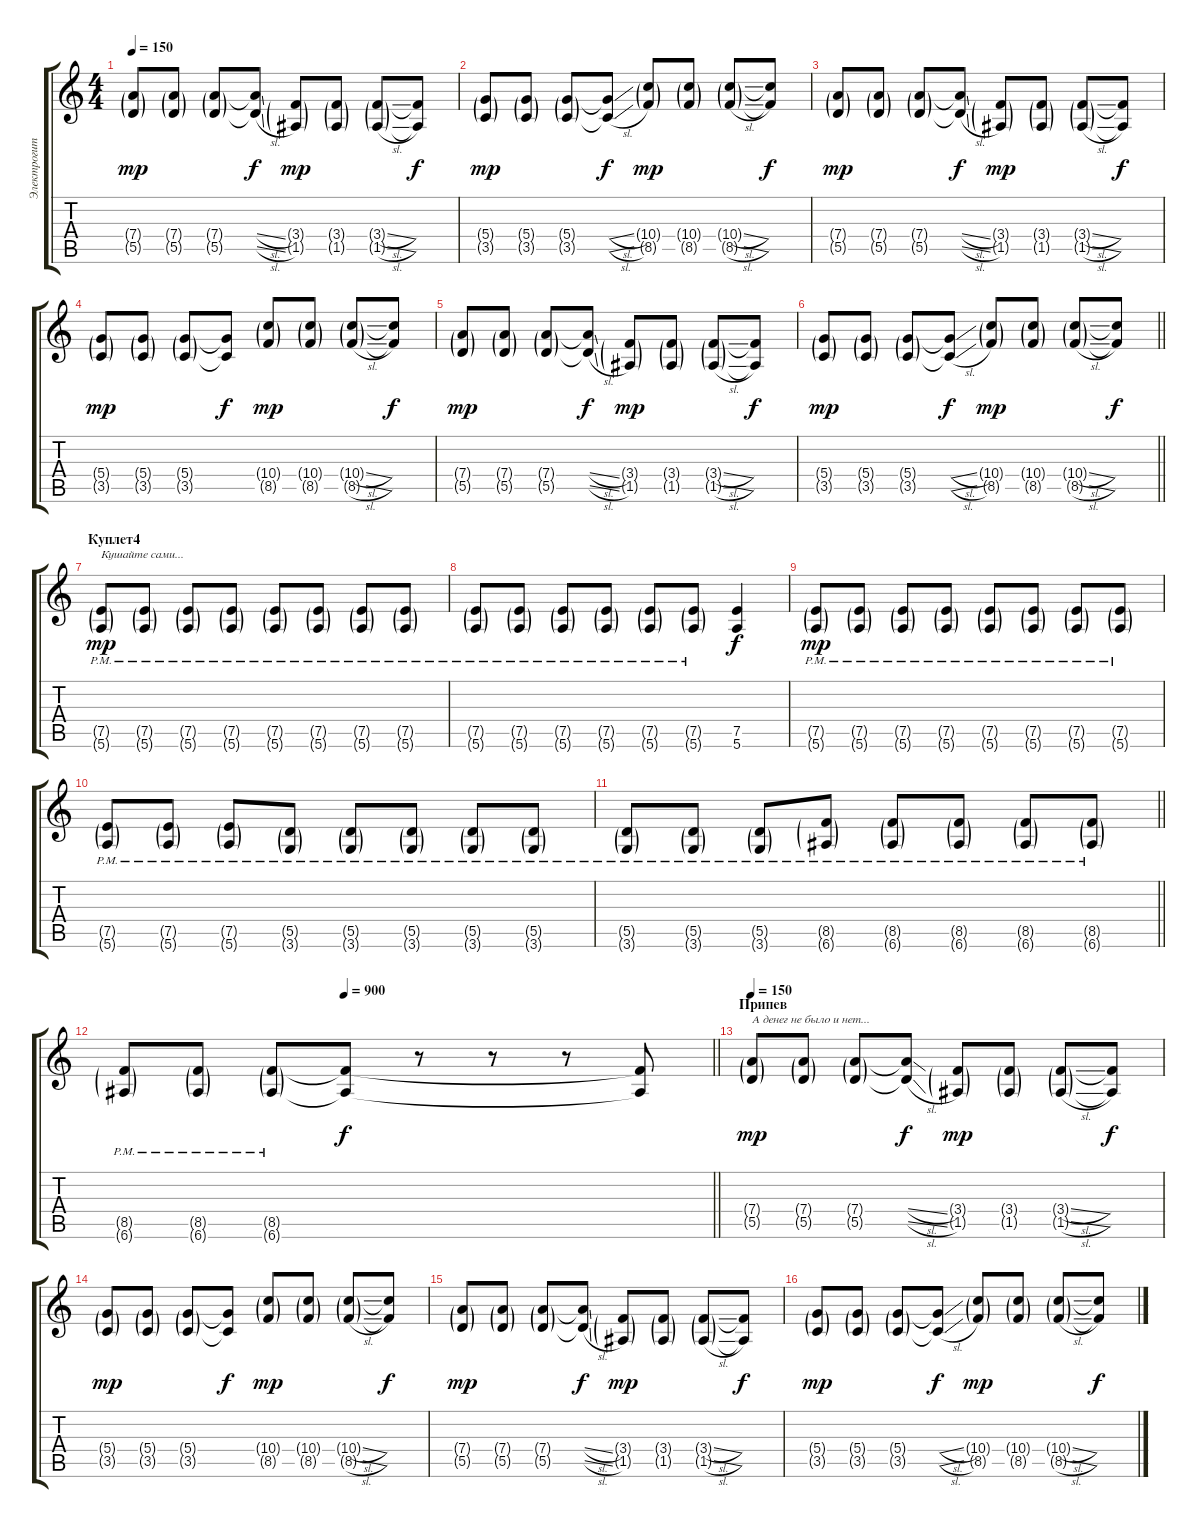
\track ("Электрогитара" "Электрогит") {instrument overdrivenguitar}
\staff {score tabs}
\tuning (E4 B3 G3 D3 A2 E2) {hide}
\ts (4 4)
\tempo 150
\clef g2
\ks c
(7.4{g} 5.5{g}).8{dy mp} (7.4{g} 5.5{g}).8 (7.4{g} 5.5{g}).8 (7.4{sl t} 5.5{sl t}).8{dy f} (3.4{g} 1.5{g}).8{dy mp} (3.4{g} 1.5{g}).8 (3.4{sl g} 1.5{sl g}).8 (3.4{t} 1.5{t}).8{dy f} |
(5.4{g} 3.5{g}).8{dy mp} (5.4{g} 3.5{g}).8 (5.4{g} 3.5{g}).8 (5.4{sl t} 3.5{sl t}).8{dy f} (10.4{g} 8.5{g}).8{dy mp} (10.4{g} 8.5{g}).8 (10.4{sl g} 8.5{sl g}).8 (10.4{t} 8.5{t}).8{dy f} |
(7.4{g} 5.5{g}).8{dy mp} (7.4{g} 5.5{g}).8 (7.4{g} 5.5{g}).8 (7.4{sl t} 5.5{sl t}).8{dy f} (3.4{g} 1.5{g}).8{dy mp} (3.4{g} 1.5{g}).8 (3.4{sl g} 1.5{sl g}).8 (3.4{t} 1.5{t}).8{dy f} |
(5.4{g} 3.5{g}).8{dy mp} (5.4{g} 3.5{g}).8 (5.4{g} 3.5{g}).8 (5.4{t} 3.5{t}).8{dy f} (10.4{g} 8.5{g}).8{dy mp} (10.4{g} 8.5{g}).8 (10.4{sl g} 8.5{sl g}).8 (10.4{t} 8.5{t}).8{dy f} |
(7.4{g} 5.5{g}).8{dy mp} (7.4{g} 5.5{g}).8 (7.4{g} 5.5{g}).8 (7.4{sl t} 5.5{sl t}).8{dy f} (3.4{g} 1.5{g}).8{dy mp} (3.4{g} 1.5{g}).8 (3.4{sl g} 1.5{sl g}).8 (3.4{t} 1.5{t}).8{dy f} |
\barLineRight lightlight
(5.4{g} 3.5{g}).8{dy mp} (5.4{g} 3.5{g}).8 (5.4{g} 3.5{g}).8 (5.4{sl t} 3.5{sl t}).8{dy f} (10.4{g} 8.5{g}).8{dy mp} (10.4{g} 8.5{g}).8 (10.4{sl g} 8.5{sl g}).8 (10.4{t} 8.5{t}).8{dy f} |
\section ("" "Куплет4")
(7.5{g pm} 5.6{g pm}).8{txt "Кушайте сами..." dy mp} (7.5{g pm} 5.6{g pm}).8 (7.5{g pm} 5.6{g pm}).8 (7.5{g pm} 5.6{g pm}).8 (7.5{g pm} 5.6{g pm}).8 (7.5{g pm} 5.6{g pm}).8 (7.5{g pm} 5.6{g pm}).8 (7.5{g pm} 5.6{g pm}).8 |
(7.5{g pm} 5.6{g pm}).8 (7.5{g pm} 5.6{g pm}).8 (7.5{g pm} 5.6{g pm}).8 (7.5{g pm} 5.6{g pm}).8 (7.5{g pm} 5.6{g pm}).8 (7.5{g pm} 5.6{g pm}).8 (7.5 5.6).4{dy f} |
(7.5{g pm} 5.6{g pm}).8{dy mp} (7.5{g pm} 5.6{g pm}).8 (7.5{g pm} 5.6{g pm}).8 (7.5{g pm} 5.6{g pm}).8 (7.5{g pm} 5.6{g pm}).8 (7.5{g pm} 5.6{g pm}).8 (7.5{g pm} 5.6{g pm}).8 (7.5{g pm} 5.6{g pm}).8 |
(7.5{g pm} 5.6{g pm}).8 (7.5{g pm} 5.6{g pm}).8 (7.5{g pm} 5.6{g pm}).8 (5.5{g pm} 3.6{g pm}).8 (5.5{g pm} 3.6{g pm}).8 (5.5{g pm} 3.6{g pm}).8 (5.5{g pm} 3.6{g pm}).8 (5.5{g pm} 3.6{g pm}).8 |
\barLineRight lightlight
(5.5{g pm} 3.6{g pm}).8 (5.5{g pm} 3.6{g pm}).8 (5.5{g pm} 3.6{g pm}).8 (8.5{g pm} 6.6{g pm}).8 (8.5{g pm} 6.6{g pm}).8 (8.5{g pm} 6.6{g pm}).8 (8.5{g pm} 6.6{g pm}).8 (8.5{g pm} 6.6{g pm}).8 |
\tempo (900 0.375)
\barLineRight lightlight
(8.5{g pm} 6.6{g pm}).8 (8.5{g pm} 6.6{g pm}).8 (8.5{g pm} 6.6{g pm}).8 (8.5{t} 6.6{t}).8{dy f} r.8 r.8 r.8 (8.5{t} 6.6{t}).8 |
\section ("" "Припев")
\tempo 150
(7.4{g} 5.5{g}).8{txt "А денег не было и нет..." dy mp volume 16} (7.4{g} 5.5{g}).8 (7.4{g} 5.5{g}).8 (7.4{sl t} 5.5{sl t}).8{dy f} (3.4{g} 1.5{g}).8{dy mp} (3.4{g} 1.5{g}).8 (3.4{sl g} 1.5{sl g}).8 (3.4{t} 1.5{t}).8{dy f} |
(5.4{g} 3.5{g}).8{dy mp} (5.4{g} 3.5{g}).8 (5.4{g} 3.5{g}).8 (5.4{t} 3.5{t}).8{dy f} (10.4{g} 8.5{g}).8{dy mp} (10.4{g} 8.5{g}).8 (10.4{sl g} 8.5{sl g}).8 (10.4{t} 8.5{t}).8{dy f} |
(7.4{g} 5.5{g}).8{dy mp} (7.4{g} 5.5{g}).8 (7.4{g} 5.5{g}).8 (7.4{sl t} 5.5{sl t}).8{dy f} (3.4{g} 1.5{g}).8{dy mp} (3.4{g} 1.5{g}).8 (3.4{sl g} 1.5{sl g}).8 (3.4{t} 1.5{t}).8{dy f} |
(5.4{g} 3.5{g}).8{dy mp} (5.4{g} 3.5{g}).8 (5.4{g} 3.5{g}).8 (5.4{sl t} 3.5{sl t}).8{dy f} (10.4{g} 8.5{g}).8{dy mp} (10.4{g} 8.5{g}).8 (10.4{sl g} 8.5{sl g}).8 (10.4{t} 8.5{t}).8{dy f}
